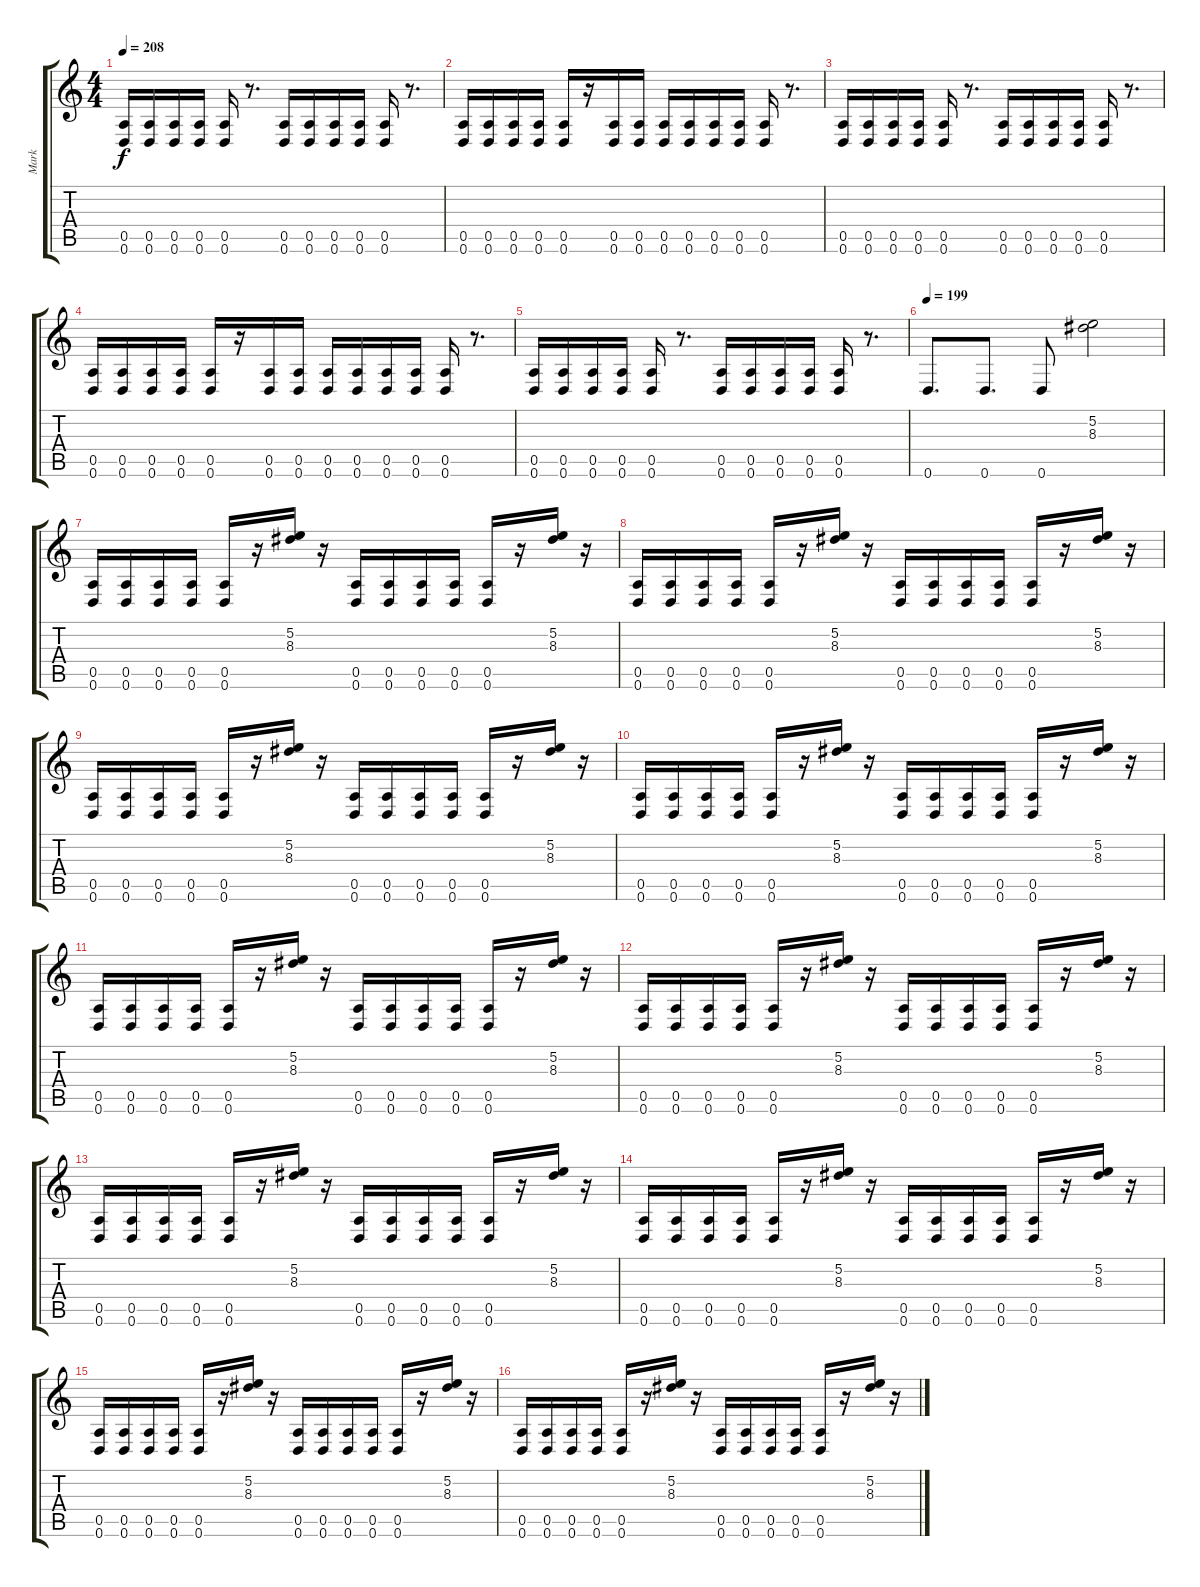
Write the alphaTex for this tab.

\track ("Mark" "Mark") {instrument overdrivenguitar}
\staff {score tabs}
\tuning (E4 B3 G3 D3 A2 D2) {hide}
\ts (4 4)
\tempo 208
\clef g2
\ks c
(0.5 0.6).16{dy f} (0.5 0.6).16 (0.5 0.6).16 (0.5 0.6).16 (0.5 0.6).16 r.8{d} (0.5 0.6).16 (0.5 0.6).16 (0.5 0.6).16 (0.5 0.6).16 (0.5 0.6).16 r.8{d} |
(0.5 0.6).16 (0.5 0.6).16 (0.5 0.6).16 (0.5 0.6).16 (0.5 0.6).16 r.16 (0.5 0.6).16 (0.5 0.6).16 (0.5 0.6).16 (0.5 0.6).16 (0.5 0.6).16 (0.5 0.6).16 (0.5 0.6).16 r.8{d} |
(0.5 0.6).16 (0.5 0.6).16 (0.5 0.6).16 (0.5 0.6).16 (0.5 0.6).16 r.8{d} (0.5 0.6).16 (0.5 0.6).16 (0.5 0.6).16 (0.5 0.6).16 (0.5 0.6).16 r.8{d} |
(0.5 0.6).16 (0.5 0.6).16 (0.5 0.6).16 (0.5 0.6).16 (0.5 0.6).16 r.16 (0.5 0.6).16 (0.5 0.6).16 (0.5 0.6).16 (0.5 0.6).16 (0.5 0.6).16 (0.5 0.6).16 (0.5 0.6).16 r.8{d} |
(0.5 0.6).16 (0.5 0.6).16 (0.5 0.6).16 (0.5 0.6).16 (0.5 0.6).16 r.8{d} (0.5 0.6).16 (0.5 0.6).16 (0.5 0.6).16 (0.5 0.6).16 (0.5 0.6).16 r.8{d} |
\tempo 199
0.6.8{d} 0.6.8{d} 0.6.8 (5.2 8.3).2 |
(0.5 0.6).16 (0.5 0.6).16 (0.5 0.6).16 (0.5 0.6).16 (0.5 0.6).16 r.16 (5.2 8.3).16 r.16 (0.5 0.6).16 (0.5 0.6).16 (0.5 0.6).16 (0.5 0.6).16 (0.5 0.6).16 r.16 (5.2 8.3).16 r.16 |
(0.5 0.6).16 (0.5 0.6).16 (0.5 0.6).16 (0.5 0.6).16 (0.5 0.6).16 r.16 (5.2 8.3).16 r.16 (0.5 0.6).16 (0.5 0.6).16 (0.5 0.6).16 (0.5 0.6).16 (0.5 0.6).16 r.16 (5.2 8.3).16 r.16 |
(0.5 0.6).16 (0.5 0.6).16 (0.5 0.6).16 (0.5 0.6).16 (0.5 0.6).16 r.16 (5.2 8.3).16 r.16 (0.5 0.6).16 (0.5 0.6).16 (0.5 0.6).16 (0.5 0.6).16 (0.5 0.6).16 r.16 (5.2 8.3).16 r.16 |
(0.5 0.6).16 (0.5 0.6).16 (0.5 0.6).16 (0.5 0.6).16 (0.5 0.6).16 r.16 (5.2 8.3).16 r.16 (0.5 0.6).16 (0.5 0.6).16 (0.5 0.6).16 (0.5 0.6).16 (0.5 0.6).16 r.16 (5.2 8.3).16 r.16 |
(0.5 0.6).16 (0.5 0.6).16 (0.5 0.6).16 (0.5 0.6).16 (0.5 0.6).16 r.16 (5.2 8.3).16 r.16 (0.5 0.6).16 (0.5 0.6).16 (0.5 0.6).16 (0.5 0.6).16 (0.5 0.6).16 r.16 (5.2 8.3).16 r.16 |
(0.5 0.6).16 (0.5 0.6).16 (0.5 0.6).16 (0.5 0.6).16 (0.5 0.6).16 r.16 (5.2 8.3).16 r.16 (0.5 0.6).16 (0.5 0.6).16 (0.5 0.6).16 (0.5 0.6).16 (0.5 0.6).16 r.16 (5.2 8.3).16 r.16 |
(0.5 0.6).16 (0.5 0.6).16 (0.5 0.6).16 (0.5 0.6).16 (0.5 0.6).16 r.16 (5.2 8.3).16 r.16 (0.5 0.6).16 (0.5 0.6).16 (0.5 0.6).16 (0.5 0.6).16 (0.5 0.6).16 r.16 (5.2 8.3).16 r.16 |
(0.5 0.6).16 (0.5 0.6).16 (0.5 0.6).16 (0.5 0.6).16 (0.5 0.6).16 r.16 (5.2 8.3).16 r.16 (0.5 0.6).16 (0.5 0.6).16 (0.5 0.6).16 (0.5 0.6).16 (0.5 0.6).16 r.16 (5.2 8.3).16 r.16 |
(0.5 0.6).16 (0.5 0.6).16 (0.5 0.6).16 (0.5 0.6).16 (0.5 0.6).16 r.16 (5.2 8.3).16 r.16 (0.5 0.6).16 (0.5 0.6).16 (0.5 0.6).16 (0.5 0.6).16 (0.5 0.6).16 r.16 (5.2 8.3).16 r.16 |
(0.5 0.6).16 (0.5 0.6).16 (0.5 0.6).16 (0.5 0.6).16 (0.5 0.6).16 r.16 (5.2 8.3).16 r.16 (0.5 0.6).16 (0.5 0.6).16 (0.5 0.6).16 (0.5 0.6).16 (0.5 0.6).16 r.16 (5.2 8.3).16 r.16
